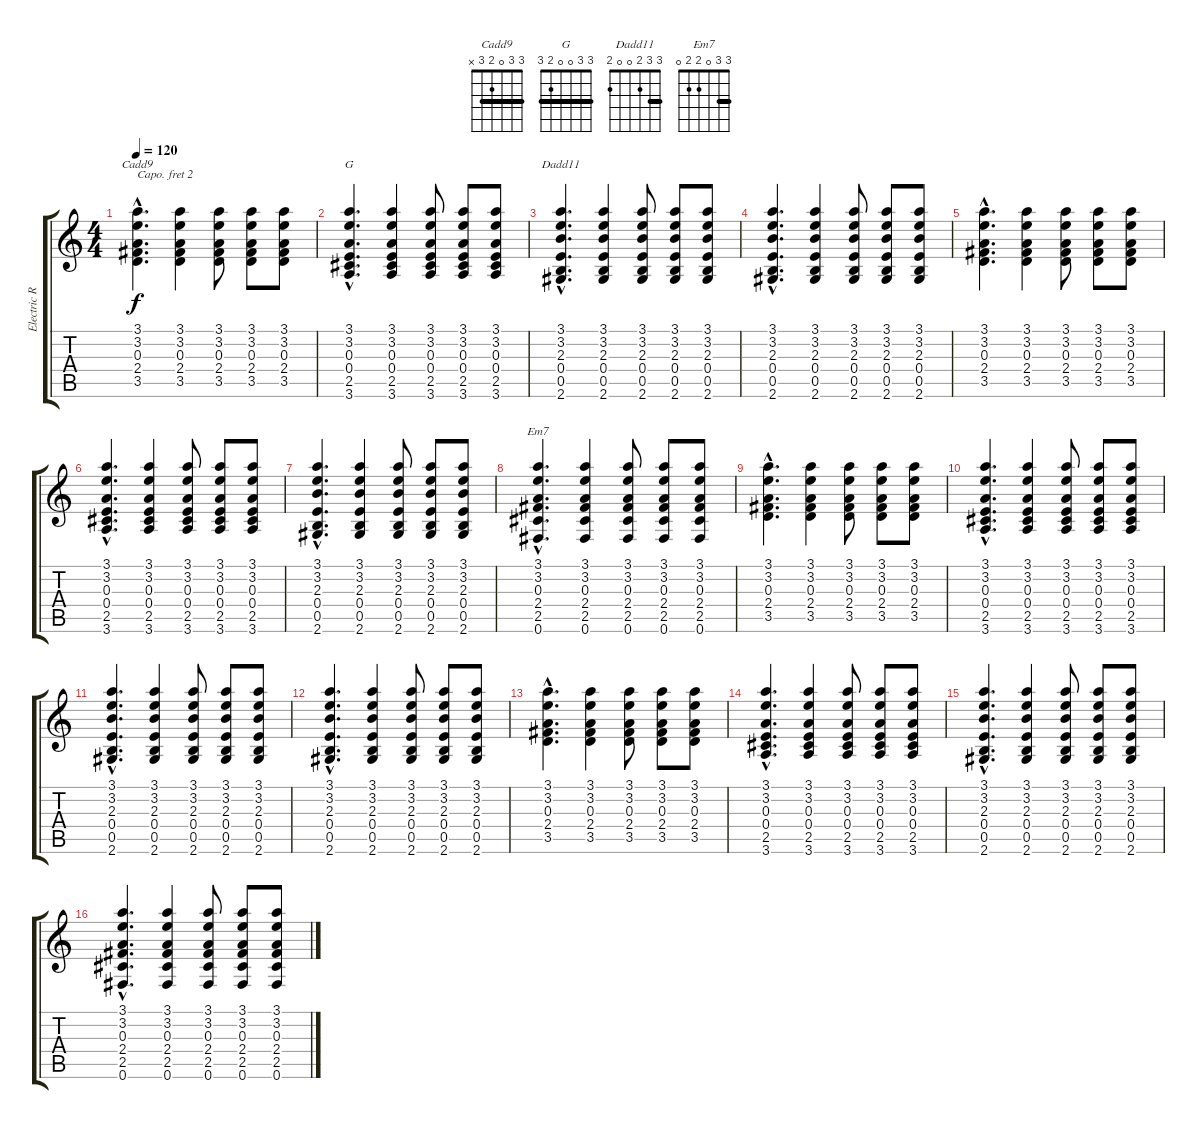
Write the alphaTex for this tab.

\track ("Electric Rhythm" "Electric R") {instrument overdrivenguitar}
\staff {score tabs}
\capo 2
\tuning (E4 B3 G3 D3 A2 E2) {hide}
\chord ("Cadd9" 3 3 0 2 3 x) {barre 3}
\chord ("G" 3 3 0 0 2 3) {barre 3}
\chord ("Dadd11" 3 3 2 0 0 2) {barre 3}
\chord ("Em7" 3 3 0 2 2 0) {barre 3}
\ts (4 4)
\tempo 120
\clef g2
\ks c
(3.1{hac} 3.2{hac} 0.3{hac} 2.4{hac} 3.5{hac}).4{d ch "Cadd9" dy f} (3.1 3.2 0.3 2.4 3.5).4 (3.1 3.2 0.3 2.4 3.5).8 (3.1 3.2 0.3 2.4 3.5).8 (3.1 3.2 0.3 2.4 3.5).8 |
(3.1{hac} 3.2{hac} 0.3{hac} 0.4{hac} 2.5{hac} 3.6{hac}).4{d ch "G"} (3.1 3.2 0.3 0.4 2.5 3.6).4 (3.1 3.2 0.3 0.4 2.5 3.6).8 (3.1 3.2 0.3 0.4 2.5 3.6).8 (3.1 3.2 0.3 0.4 2.5 3.6).8 |
(3.1{hac} 3.2{hac} 2.3{hac} 0.4{hac} 0.5{hac} 2.6{hac}).4{d ch "Dadd11"} (3.1 3.2 2.3 0.4 0.5 2.6).4 (3.1 3.2 2.3 0.4 0.5 2.6).8 (3.1 3.2 2.3 0.4 0.5 2.6).8 (3.1 3.2 2.3 0.4 0.5 2.6).8 |
(3.1{hac} 3.2{hac} 2.3{hac} 0.4{hac} 0.5{hac} 2.6{hac}).4{d} (3.1 3.2 2.3 0.4 0.5 2.6).4 (3.1 3.2 2.3 0.4 0.5 2.6).8 (3.1 3.2 2.3 0.4 0.5 2.6).8 (3.1 3.2 2.3 0.4 0.5 2.6).8 |
(3.1{hac} 3.2{hac} 0.3{hac} 2.4{hac} 3.5{hac}).4{d} (3.1 3.2 0.3 2.4 3.5).4 (3.1 3.2 0.3 2.4 3.5).8 (3.1 3.2 0.3 2.4 3.5).8 (3.1 3.2 0.3 2.4 3.5).8 |
(3.1{hac} 3.2{hac} 0.3{hac} 0.4{hac} 2.5{hac} 3.6{hac}).4{d} (3.1 3.2 0.3 0.4 2.5 3.6).4 (3.1 3.2 0.3 0.4 2.5 3.6).8 (3.1 3.2 0.3 0.4 2.5 3.6).8 (3.1 3.2 0.3 0.4 2.5 3.6).8 |
(3.1{hac} 3.2{hac} 2.3{hac} 0.4{hac} 0.5{hac} 2.6{hac}).4{d} (3.1 3.2 2.3 0.4 0.5 2.6).4 (3.1 3.2 2.3 0.4 0.5 2.6).8 (3.1 3.2 2.3 0.4 0.5 2.6).8 (3.1 3.2 2.3 0.4 0.5 2.6).8 |
(3.1{hac} 3.2{hac} 0.3{hac} 2.4{hac} 2.5{hac} 0.6{hac}).4{d ch "Em7"} (3.1 3.2 0.3 2.4 2.5 0.6).4 (3.1 3.2 0.3 2.4 2.5 0.6).8 (3.1 3.2 0.3 2.4 2.5 0.6).8 (3.1 3.2 0.3 2.4 2.5 0.6).8 |
(3.1{hac} 3.2{hac} 0.3{hac} 2.4{hac} 3.5{hac}).4{d} (3.1 3.2 0.3 2.4 3.5).4 (3.1 3.2 0.3 2.4 3.5).8 (3.1 3.2 0.3 2.4 3.5).8 (3.1 3.2 0.3 2.4 3.5).8 |
(3.1{hac} 3.2{hac} 0.3{hac} 0.4{hac} 2.5{hac} 3.6{hac}).4{d} (3.1 3.2 0.3 0.4 2.5 3.6).4 (3.1 3.2 0.3 0.4 2.5 3.6).8 (3.1 3.2 0.3 0.4 2.5 3.6).8 (3.1 3.2 0.3 0.4 2.5 3.6).8 |
(3.1{hac} 3.2{hac} 2.3{hac} 0.4{hac} 0.5{hac} 2.6{hac}).4{d} (3.1 3.2 2.3 0.4 0.5 2.6).4 (3.1 3.2 2.3 0.4 0.5 2.6).8 (3.1 3.2 2.3 0.4 0.5 2.6).8 (3.1 3.2 2.3 0.4 0.5 2.6).8 |
(3.1{hac} 3.2{hac} 2.3{hac} 0.4{hac} 0.5{hac} 2.6{hac}).4{d} (3.1 3.2 2.3 0.4 0.5 2.6).4 (3.1 3.2 2.3 0.4 0.5 2.6).8 (3.1 3.2 2.3 0.4 0.5 2.6).8 (3.1 3.2 2.3 0.4 0.5 2.6).8 |
(3.1{hac} 3.2{hac} 0.3{hac} 2.4{hac} 3.5{hac}).4{d} (3.1 3.2 0.3 2.4 3.5).4 (3.1 3.2 0.3 2.4 3.5).8 (3.1 3.2 0.3 2.4 3.5).8 (3.1 3.2 0.3 2.4 3.5).8 |
(3.1{hac} 3.2{hac} 0.3{hac} 0.4{hac} 2.5{hac} 3.6{hac}).4{d} (3.1 3.2 0.3 0.4 2.5 3.6).4 (3.1 3.2 0.3 0.4 2.5 3.6).8 (3.1 3.2 0.3 0.4 2.5 3.6).8 (3.1 3.2 0.3 0.4 2.5 3.6).8 |
(3.1{hac} 3.2{hac} 2.3{hac} 0.4{hac} 0.5{hac} 2.6{hac}).4{d} (3.1 3.2 2.3 0.4 0.5 2.6).4 (3.1 3.2 2.3 0.4 0.5 2.6).8 (3.1 3.2 2.3 0.4 0.5 2.6).8 (3.1 3.2 2.3 0.4 0.5 2.6).8 |
(3.1{hac} 3.2{hac} 0.3{hac} 2.4{hac} 2.5{hac} 0.6{hac}).4{d} (3.1 3.2 0.3 2.4 2.5 0.6).4 (3.1 3.2 0.3 2.4 2.5 0.6).8 (3.1 3.2 0.3 2.4 2.5 0.6).8 (3.1 3.2 0.3 2.4 2.5 0.6).8
